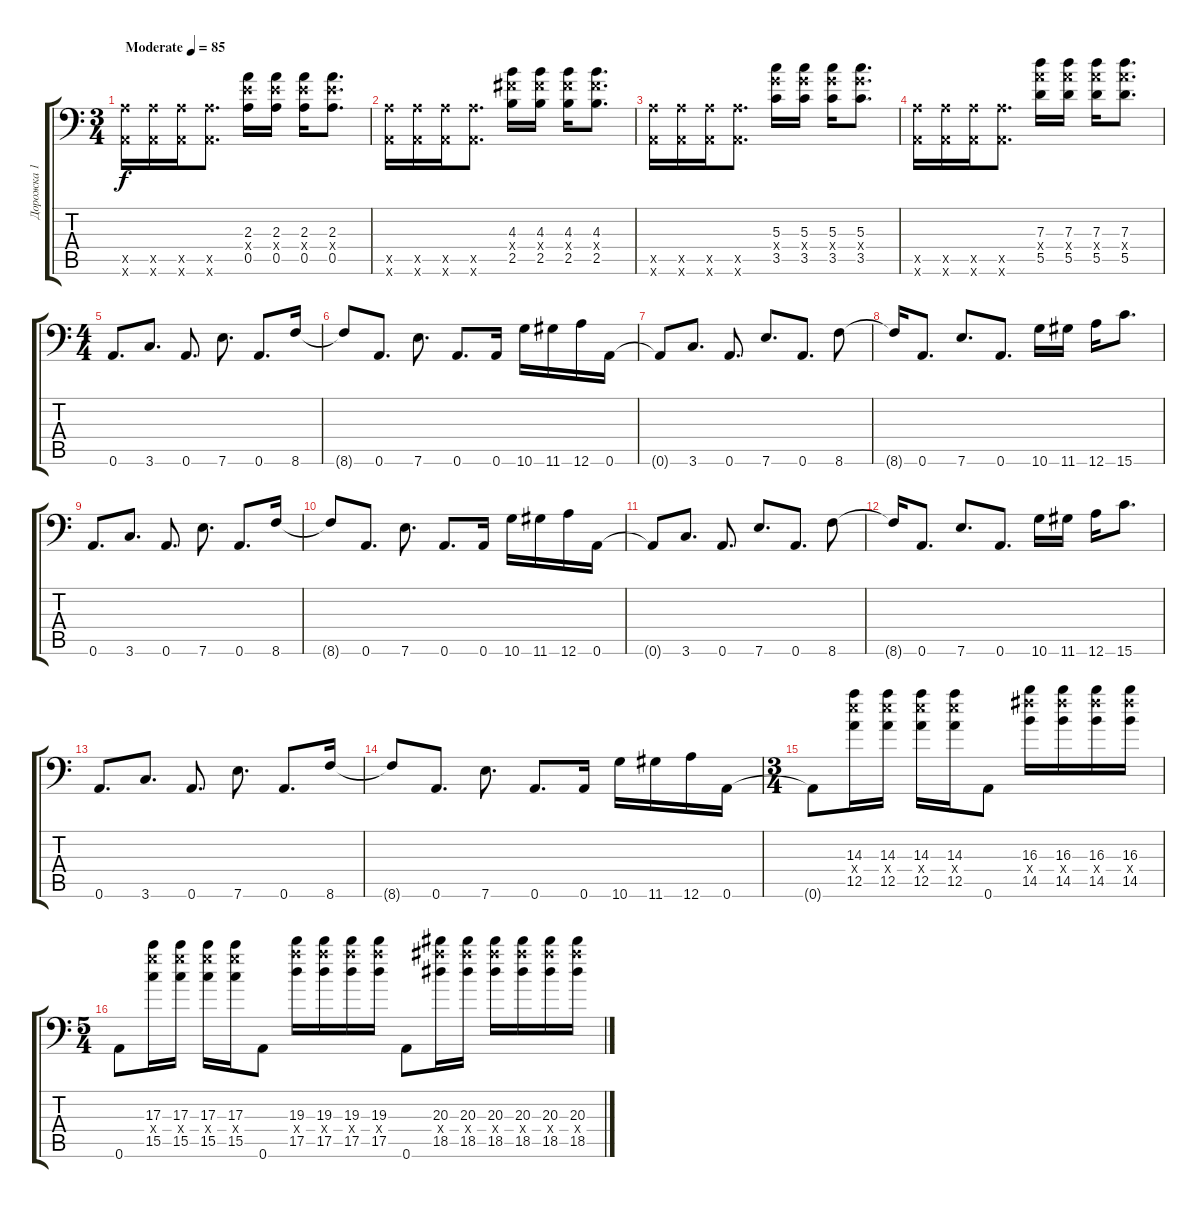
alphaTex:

\track ("Дорожка 1" "Дорожка 1") {instrument distortionguitar}
\staff {score tabs}
\tuning (E4 B3 G3 D3 A2 A1) {hide}
\ts (3 4)
\tempo (85 "Moderate")
\clef f4
\ks c
(0.5{x} 0.6{x}).16{dy f instrument distortionguitar} (0.5{x} 0.6{x}).16 (0.5{x} 0.6{x}).16 (0.5{x} 0.6{x}).8{d} (2.3 2.4{x} 0.5).16 (2.3 2.4{x} 0.5).16 (2.3 2.4{x} 0.5).16 (2.3 2.4{x} 0.5).8{d} |
(0.5{x} 0.6{x}).16 (0.5{x} 0.6{x}).16 (0.5{x} 0.6{x}).16 (0.5{x} 0.6{x}).8{d} (4.3 4.4{x} 2.5).16 (4.3 4.4{x} 2.5).16 (4.3 4.4{x} 2.5).16 (4.3 4.4{x} 2.5).8{d} |
(0.5{x} 0.6{x}).16 (0.5{x} 0.6{x}).16 (0.5{x} 0.6{x}).16 (0.5{x} 0.6{x}).8{d} (5.3 5.4{x} 3.5).16 (5.3 5.4{x} 3.5).16 (5.3 5.4{x} 3.5).16 (5.3 5.4{x} 3.5).8{d} |
(0.5{x} 0.6{x}).16 (0.5{x} 0.6{x}).16 (0.5{x} 0.6{x}).16 (0.5{x} 0.6{x}).8{d} (7.3 7.4{x} 5.5).16 (7.3 7.4{x} 5.5).16 (7.3 7.4{x} 5.5).16 (7.3 7.4{x} 5.5).8{d} |
\ts (4 4)
0.6.8{d} 3.6.8{d} 0.6.8{d} 7.6.8{d} 0.6.8{d} 8.6.16 |
8.6{t}.8 0.6.8{d} 7.6.8{d} 0.6.8{d} 0.6.16 10.6.16 11.6.16 12.6.16 0.6.16 |
0.6{t}.8 3.6.8{d} 0.6.8{d} 7.6.8{d} 0.6.8{d} 8.6.8 |
8.6{t}.16 0.6.8{d} 7.6.8{d} 0.6.8{d} 10.6.16 11.6.16 12.6.16 15.6.8{d} |
0.6.8{d} 3.6.8{d} 0.6.8{d} 7.6.8{d} 0.6.8{d} 8.6.16 |
8.6{t}.8 0.6.8{d} 7.6.8{d} 0.6.8{d} 0.6.16 10.6.16 11.6.16 12.6.16 0.6.16 |
0.6{t}.8 3.6.8{d} 0.6.8{d} 7.6.8{d} 0.6.8{d} 8.6.8 |
8.6{t}.16 0.6.8{d} 7.6.8{d} 0.6.8{d} 10.6.16 11.6.16 12.6.16 15.6.8{d} |
0.6.8{d} 3.6.8{d} 0.6.8{d} 7.6.8{d} 0.6.8{d} 8.6.16 |
8.6{t}.8 0.6.8{d} 7.6.8{d} 0.6.8{d} 0.6.16 10.6.16 11.6.16 12.6.16 0.6.16 |
\ts (3 4)
0.6{t}.8 (14.3 14.4{x} 12.5).16 (14.3 14.4{x} 12.5).16 (14.3 14.4{x} 12.5).16 (14.3 14.4{x} 12.5).16 0.6.8 (16.3 16.4{x} 14.5).16 (16.3 16.4{x} 14.5).16 (16.3 16.4{x} 14.5).16 (16.3 16.4{x} 14.5).16 |
\ts (5 4)
0.6.8 (17.3 17.4{x} 15.5).16 (17.3 17.4{x} 15.5).16 (17.3 17.4{x} 15.5).16 (17.3 17.4{x} 15.5).16 0.6.8 (19.3 19.4{x} 17.5).16 (19.3 19.4{x} 17.5).16 (19.3 19.4{x} 17.5).16 (19.3 19.4{x} 17.5).16 0.6.8 (20.3 20.4{x} 18.5).16 (20.3 20.4{x} 18.5).16 (20.3 20.4{x} 18.5).16 (20.3 20.4{x} 18.5).16 (20.3 20.4{x} 18.5).16 (20.3 20.4{x} 18.5).16
